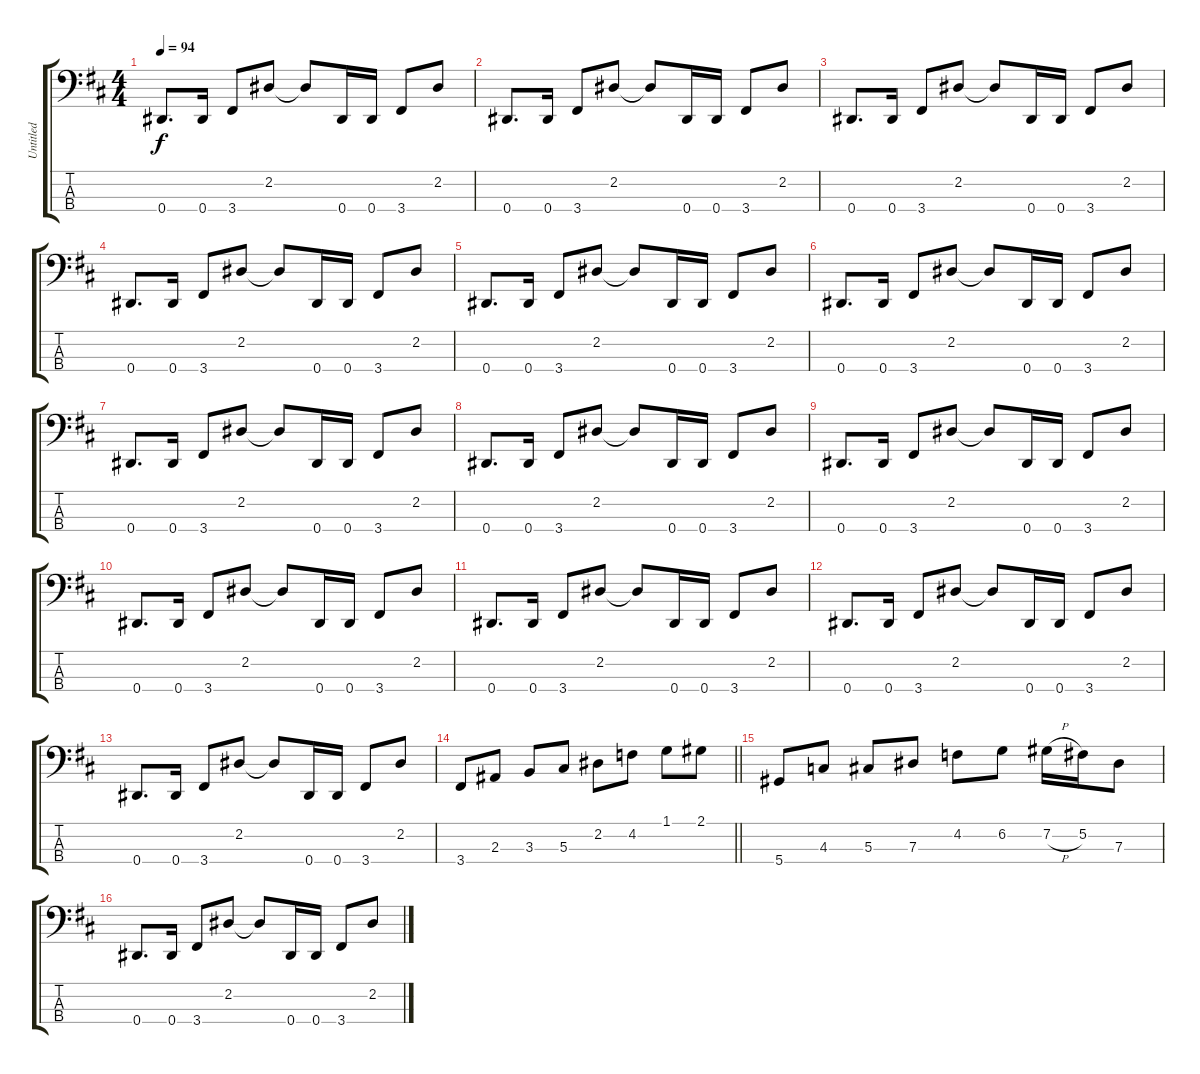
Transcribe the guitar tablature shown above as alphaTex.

\track ("Untitled" "Untitled") {instrument electricbasspick}
\staff {score tabs}
\tuning (Gb2 Db2 Ab1 Eb1) {hide}
\ts (4 4)
\tempo 94
\clef f4
\ks d
0.4.8{d dy f} 0.4.16 3.4.8 2.2.8 2.2{t}.8 0.4.16 0.4.16 3.4.8 2.2.8 |
0.4.8{d} 0.4.16 3.4.8 2.2.8 2.2{t}.8 0.4.16 0.4.16 3.4.8 2.2.8 |
0.4.8{d} 0.4.16 3.4.8 2.2.8 2.2{t}.8 0.4.16 0.4.16 3.4.8 2.2.8 |
0.4.8{d} 0.4.16 3.4.8 2.2.8 2.2{t}.8 0.4.16 0.4.16 3.4.8 2.2.8 |
0.4.8{d} 0.4.16 3.4.8 2.2.8 2.2{t}.8 0.4.16 0.4.16 3.4.8 2.2.8 |
0.4.8{d} 0.4.16 3.4.8 2.2.8 2.2{t}.8 0.4.16 0.4.16 3.4.8 2.2.8 |
0.4.8{d} 0.4.16 3.4.8 2.2.8 2.2{t}.8 0.4.16 0.4.16 3.4.8 2.2.8 |
0.4.8{d} 0.4.16 3.4.8 2.2.8 2.2{t}.8 0.4.16 0.4.16 3.4.8 2.2.8 |
0.4.8{d} 0.4.16 3.4.8 2.2.8 2.2{t}.8 0.4.16 0.4.16 3.4.8 2.2.8 |
0.4.8{d} 0.4.16 3.4.8 2.2.8 2.2{t}.8 0.4.16 0.4.16 3.4.8 2.2.8 |
0.4.8{d} 0.4.16 3.4.8 2.2.8 2.2{t}.8 0.4.16 0.4.16 3.4.8 2.2.8 |
0.4.8{d} 0.4.16 3.4.8 2.2.8 2.2{t}.8 0.4.16 0.4.16 3.4.8 2.2.8 |
0.4.8{d} 0.4.16 3.4.8 2.2.8 2.2{t}.8 0.4.16 0.4.16 3.4.8 2.2.8 |
\barLineRight lightlight
3.4.8 2.3.8 3.3.8 5.3.8 2.2.8 4.2.8 1.1.8 2.1.8 |
5.4.8 4.3.8 5.3.8 7.3.8 4.2.8 6.2.8 7.2{h}.16 5.2.16 7.3.8 |
0.4.8{d} 0.4.16 3.4.8 2.2.8 2.2{t}.8 0.4.16 0.4.16 3.4.8 2.2.8
